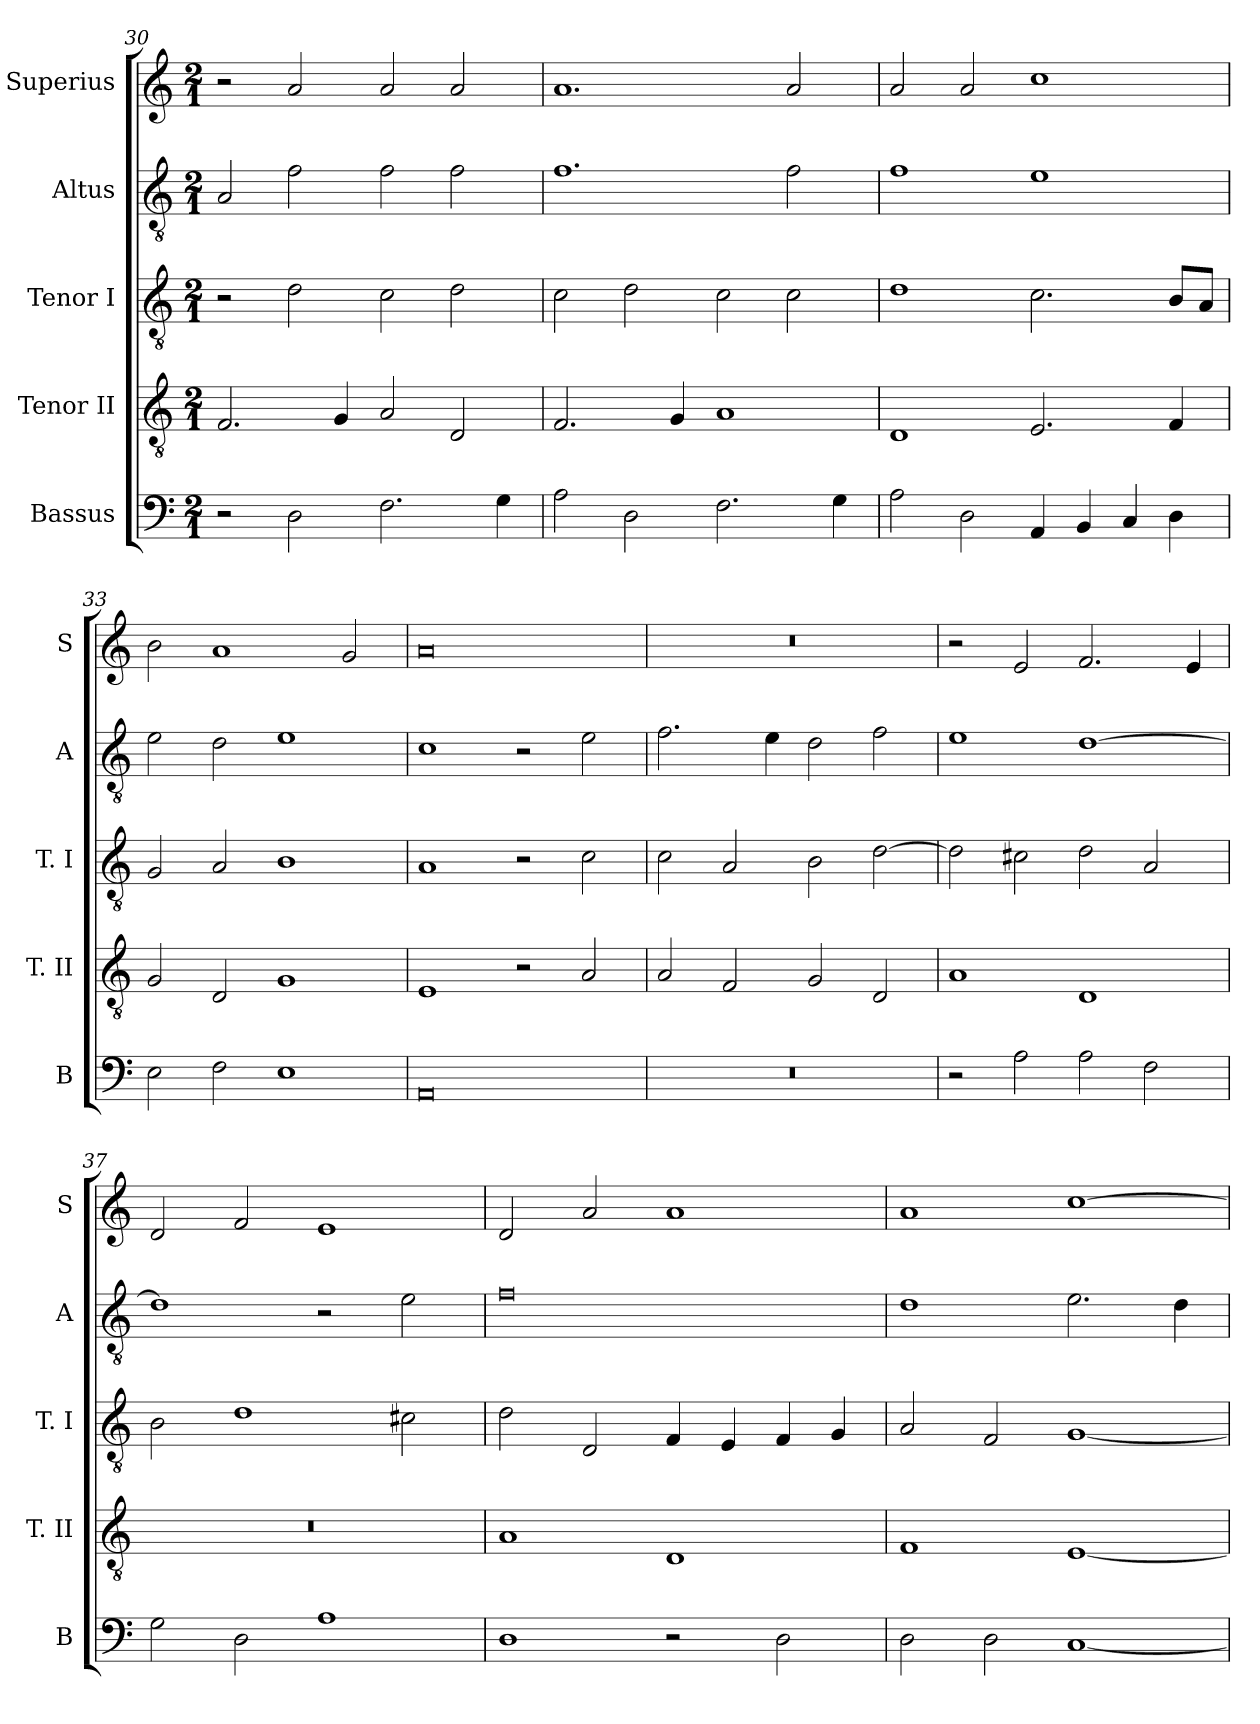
**kern	**kern	**kern	**kern	**kern
*part5	*part4	*part3	*part2	*part1
*staff5	*staff4	*staff3	*staff2	*staff1
*I"Bassus	*I"Tenor II	*I"Tenor I	*I"Altus	*I"Superius
*I'B	*I'T. II	*I'T. I	*I'A	*I'S
*clefF4	*clefGv2	*clefGv2	*clefGv2	*clefG2
*k[]	*k[]	*k[]	*k[]	*k[]
*C:	*C:	*C:	*C:	*C:
*M2/1	*M2/1	*M2/1	*M2/1	*M2/1
=30	=30	=30	=30	=30
2r	2.F	2r	2A	2r
2D	.	2d	2f	2a
.	4G	.	.	.
2.F	2A	2c	2f	2a
.	2D	2d	2f	2a
4G	.	.	.	.
=31	=31	=31	=31	=31
2A	2.F	2c	1.f	1.a
2D	.	2d	.	.
.	4G	.	.	.
2.F	1A	2c	.	.
.	.	2c	2f	2a
4G	.	.	.	.
=32	=32	=32	=32	=32
2A	1D	1d	1f	2a
2D	.	.	.	2a
4AA	2.E	2.c	1e	1cc
4BB	.	.	.	.
4C	.	.	.	.
4D	4F	8BL	.	.
.	.	8AJ	.	.
=33	=33	=33	=33	=33
2E	2G	2G	2e	2b
2F	2D	2A	2d	1a
1E	1G	1B	1e	.
.	.	.	.	2g
=34	=34	=34	=34	=34
0AA	1E	1A	1c	0a
.	2r	2r	2r	.
.	2A	2c	2e	.
=35	=35	=35	=35	=35
0r	2A	2c	2.f	0r
.	2F	2A	.	.
.	.	.	4e	.
.	2G	2B	2d	.
.	2D	[2d	2f	.
=36	=36	=36	=36	=36
2r	1A	2d]	1e	2r
2A	.	2c#X	.	2e
2A	1D	2d	[1d	2.f
2F	.	2A	.	.
.	.	.	.	4e
=37	=37	=37	=37	=37
2G	0r	2B	1d]	2d
2D	.	1d	.	2f
1A	.	.	2r	1e
.	.	2c#X	2e	.
=38	=38	=38	=38	=38
1D	1A	2d	0f	2d
.	.	2D	.	2a
2r	1D	4F	.	1a
.	.	4E	.	.
2D	.	4F	.	.
.	.	4G	.	.
=39	=39	=39	=39	=39
2D	1F	2A	1d	1a
2D	.	2F	.	.
[1C	[1E	[1G	2.e	[1cc
.	.	.	4d	.
=	=	=	=	=
*-	*-	*-	*-	*-
